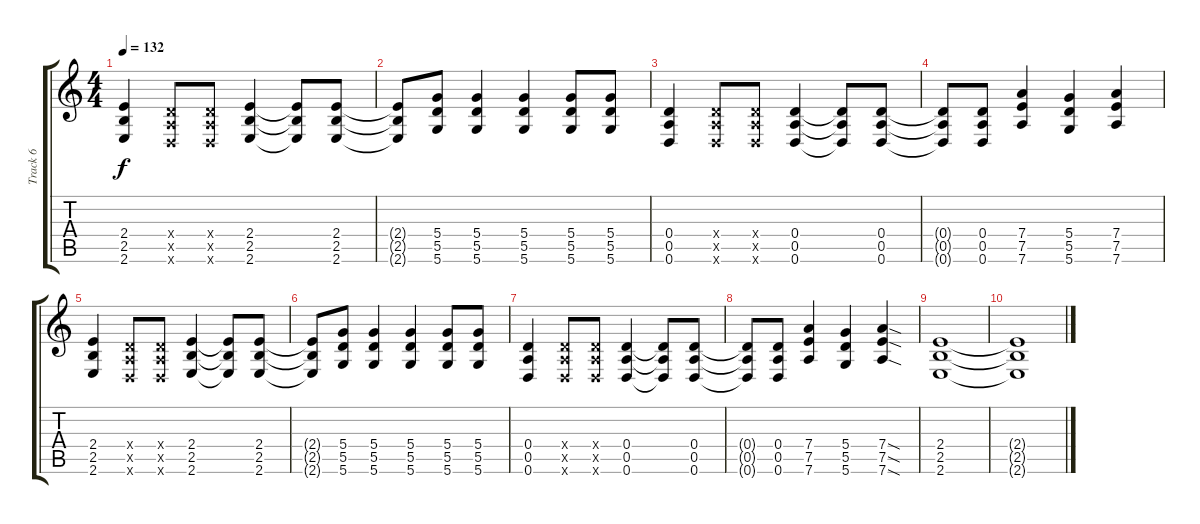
\track ("Track 6" "Track 6") {instrument overdrivenguitar}
\staff {score tabs}
\tuning (E4 B3 G3 D3 A2 D2) {hide}
\ts (4 4)
\tempo 132
\clef g2
\ks c
(2.4 2.5 2.6).4{dy f} (0.4{x} 0.5{x} 0.6{x}).8 (0.4{x} 0.5{x} 0.6{x}).8 (2.4 2.5 2.6).4 (2.4{t} 2.5{t} 2.6{t}).8 (2.4 2.5 2.6).8 |
(2.4{t} 2.5{t} 2.6{t}).8 (5.4 5.5 5.6).8 (5.4 5.5 5.6).4 (5.4 5.5 5.6).4 (5.4 5.5 5.6).8 (5.4 5.5 5.6).8 |
(0.4 0.5 0.6).4 (0.4{x} 0.5{x} 0.6{x}).8 (0.4{x} 0.5{x} 0.6{x}).8 (0.4 0.5 0.6).4 (0.4{t} 0.5{t} 0.6{t}).8 (0.4 0.5 0.6).8 |
(0.4{t} 0.5{t} 0.6{t}).8 (0.4 0.5 0.6).8 (7.4 7.5 7.6).4 (5.4 5.5 5.6).4 (7.4 7.5 7.6).4 |
(2.4 2.5 2.6).4 (0.4{x} 0.5{x} 0.6{x}).8 (0.4{x} 0.5{x} 0.6{x}).8 (2.4 2.5 2.6).4 (2.4{t} 2.5{t} 2.6{t}).8 (2.4 2.5 2.6).8 |
(2.4{t} 2.5{t} 2.6{t}).8 (5.4 5.5 5.6).8 (5.4 5.5 5.6).4 (5.4 5.5 5.6).4 (5.4 5.5 5.6).8 (5.4 5.5 5.6).8 |
(0.4 0.5 0.6).4 (0.4{x} 0.5{x} 0.6{x}).8 (0.4{x} 0.5{x} 0.6{x}).8 (0.4 0.5 0.6).4 (0.4{t} 0.5{t} 0.6{t}).8 (0.4 0.5 0.6).8 |
(0.4{t} 0.5{t} 0.6{t}).8 (0.4 0.5 0.6).8 (7.4 7.5 7.6).4 (5.4 5.5 5.6).4 (7.4{sod} 7.5{sod} 7.6{sod}).4 |
(2.4 2.5 2.6).1{volume 2} |
(2.4{t} 2.5{t} 2.6{t}).1
